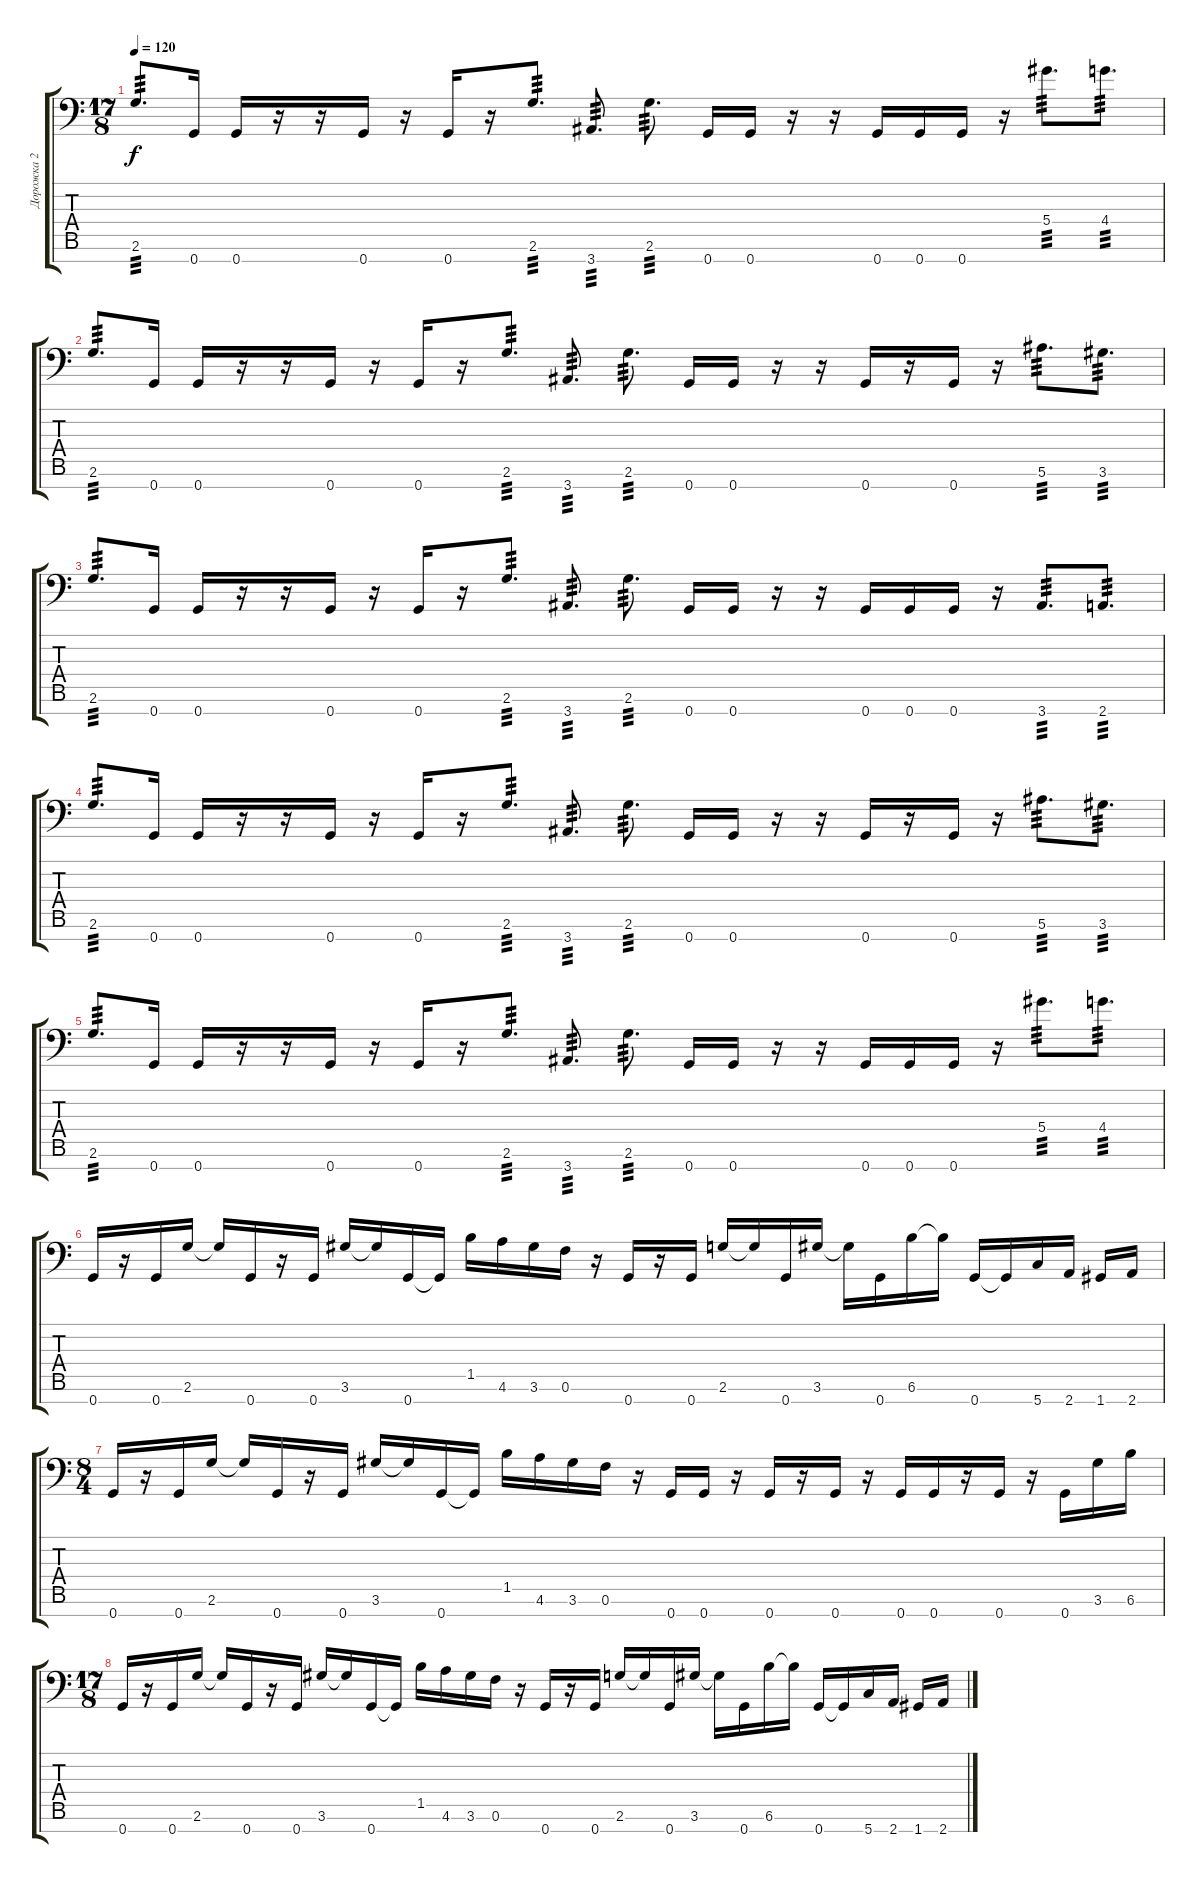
\track ("Дорожка 2" "Дорожка 2") {instrument distortionguitar}
\staff {score tabs}
\tuning (E4 C4 G3 Eb3 Bb2 F2 G1) {hide}
\ts (17 8)
\tempo 120
\clef f4
\ks c
2.6.8{d tp 3 dy f} 0.7.16 0.7.16 r.16 r.16 0.7.16 r.16 0.7.16 r.16 2.6.8{d tp 3} 3.7.8{d tp 3} 2.6.8{d tp 3} 0.7.16 0.7.16 r.16 r.16 0.7.16 0.7.16 0.7.16 r.16 5.4.8{d tp 3} 4.4.8{d tp 3} |
2.6.8{d tp 3} 0.7.16 0.7.16 r.16 r.16 0.7.16 r.16 0.7.16 r.16 2.6.8{d tp 3} 3.7.8{d tp 3} 2.6.8{d tp 3} 0.7.16 0.7.16 r.16 r.16 0.7.16 r.16 0.7.16 r.16 5.6.8{d tp 3} 3.6.8{d tp 3} |
2.6.8{d tp 3} 0.7.16 0.7.16 r.16 r.16 0.7.16 r.16 0.7.16 r.16 2.6.8{d tp 3} 3.7.8{d tp 3} 2.6.8{d tp 3} 0.7.16 0.7.16 r.16 r.16 0.7.16 0.7.16 0.7.16 r.16 3.7.8{d tp 3} 2.7.8{d tp 3} |
2.6.8{d tp 3} 0.7.16 0.7.16 r.16 r.16 0.7.16 r.16 0.7.16 r.16 2.6.8{d tp 3} 3.7.8{d tp 3} 2.6.8{d tp 3} 0.7.16 0.7.16 r.16 r.16 0.7.16 r.16 0.7.16 r.16 5.6.8{d tp 3} 3.6.8{d tp 3} |
2.6.8{d tp 3} 0.7.16 0.7.16 r.16 r.16 0.7.16 r.16 0.7.16 r.16 2.6.8{d tp 3} 3.7.8{d tp 3} 2.6.8{d tp 3} 0.7.16 0.7.16 r.16 r.16 0.7.16 0.7.16 0.7.16 r.16 5.4.8{d tp 3} 4.4.8{d tp 3} |
0.7.16 r.16 0.7.16 2.6.16 2.6{t}.16 0.7.16 r.16 0.7.16 3.6.16 3.6{t}.16 0.7.16 0.7{t}.16 1.5.16 4.6.16 3.6.16 0.6.16 r.16 0.7.16 r.16 0.7.16 2.6.16 2.6{t}.16 0.7.16 3.6.16 3.6{t}.16 0.7.16 6.6.16 6.6{t}.16 0.7.16 0.7{t}.16 5.7.16 2.7.16 1.7.16 2.7.16 |
\ts (8 4)
0.7.16 r.16 0.7.16 2.6.16 2.6{t}.16 0.7.16 r.16 0.7.16 3.6.16 3.6{t}.16 0.7.16 0.7{t}.16 1.5.16 4.6.16 3.6.16 0.6.16 r.16 0.7.16 0.7.16 r.16 0.7.16 r.16 0.7.16 r.16 0.7.16 0.7.16 r.16 0.7.16 r.16 0.7.16 3.6.16 6.6.16 |
\ts (17 8)
0.7.16 r.16 0.7.16 2.6.16 2.6{t}.16 0.7.16 r.16 0.7.16 3.6.16 3.6{t}.16 0.7.16 0.7{t}.16 1.5.16 4.6.16 3.6.16 0.6.16 r.16 0.7.16 r.16 0.7.16 2.6.16 2.6{t}.16 0.7.16 3.6.16 3.6{t}.16 0.7.16 6.6.16 6.6{t}.16 0.7.16 0.7{t}.16 5.7.16 2.7.16 1.7.16 2.7.16
